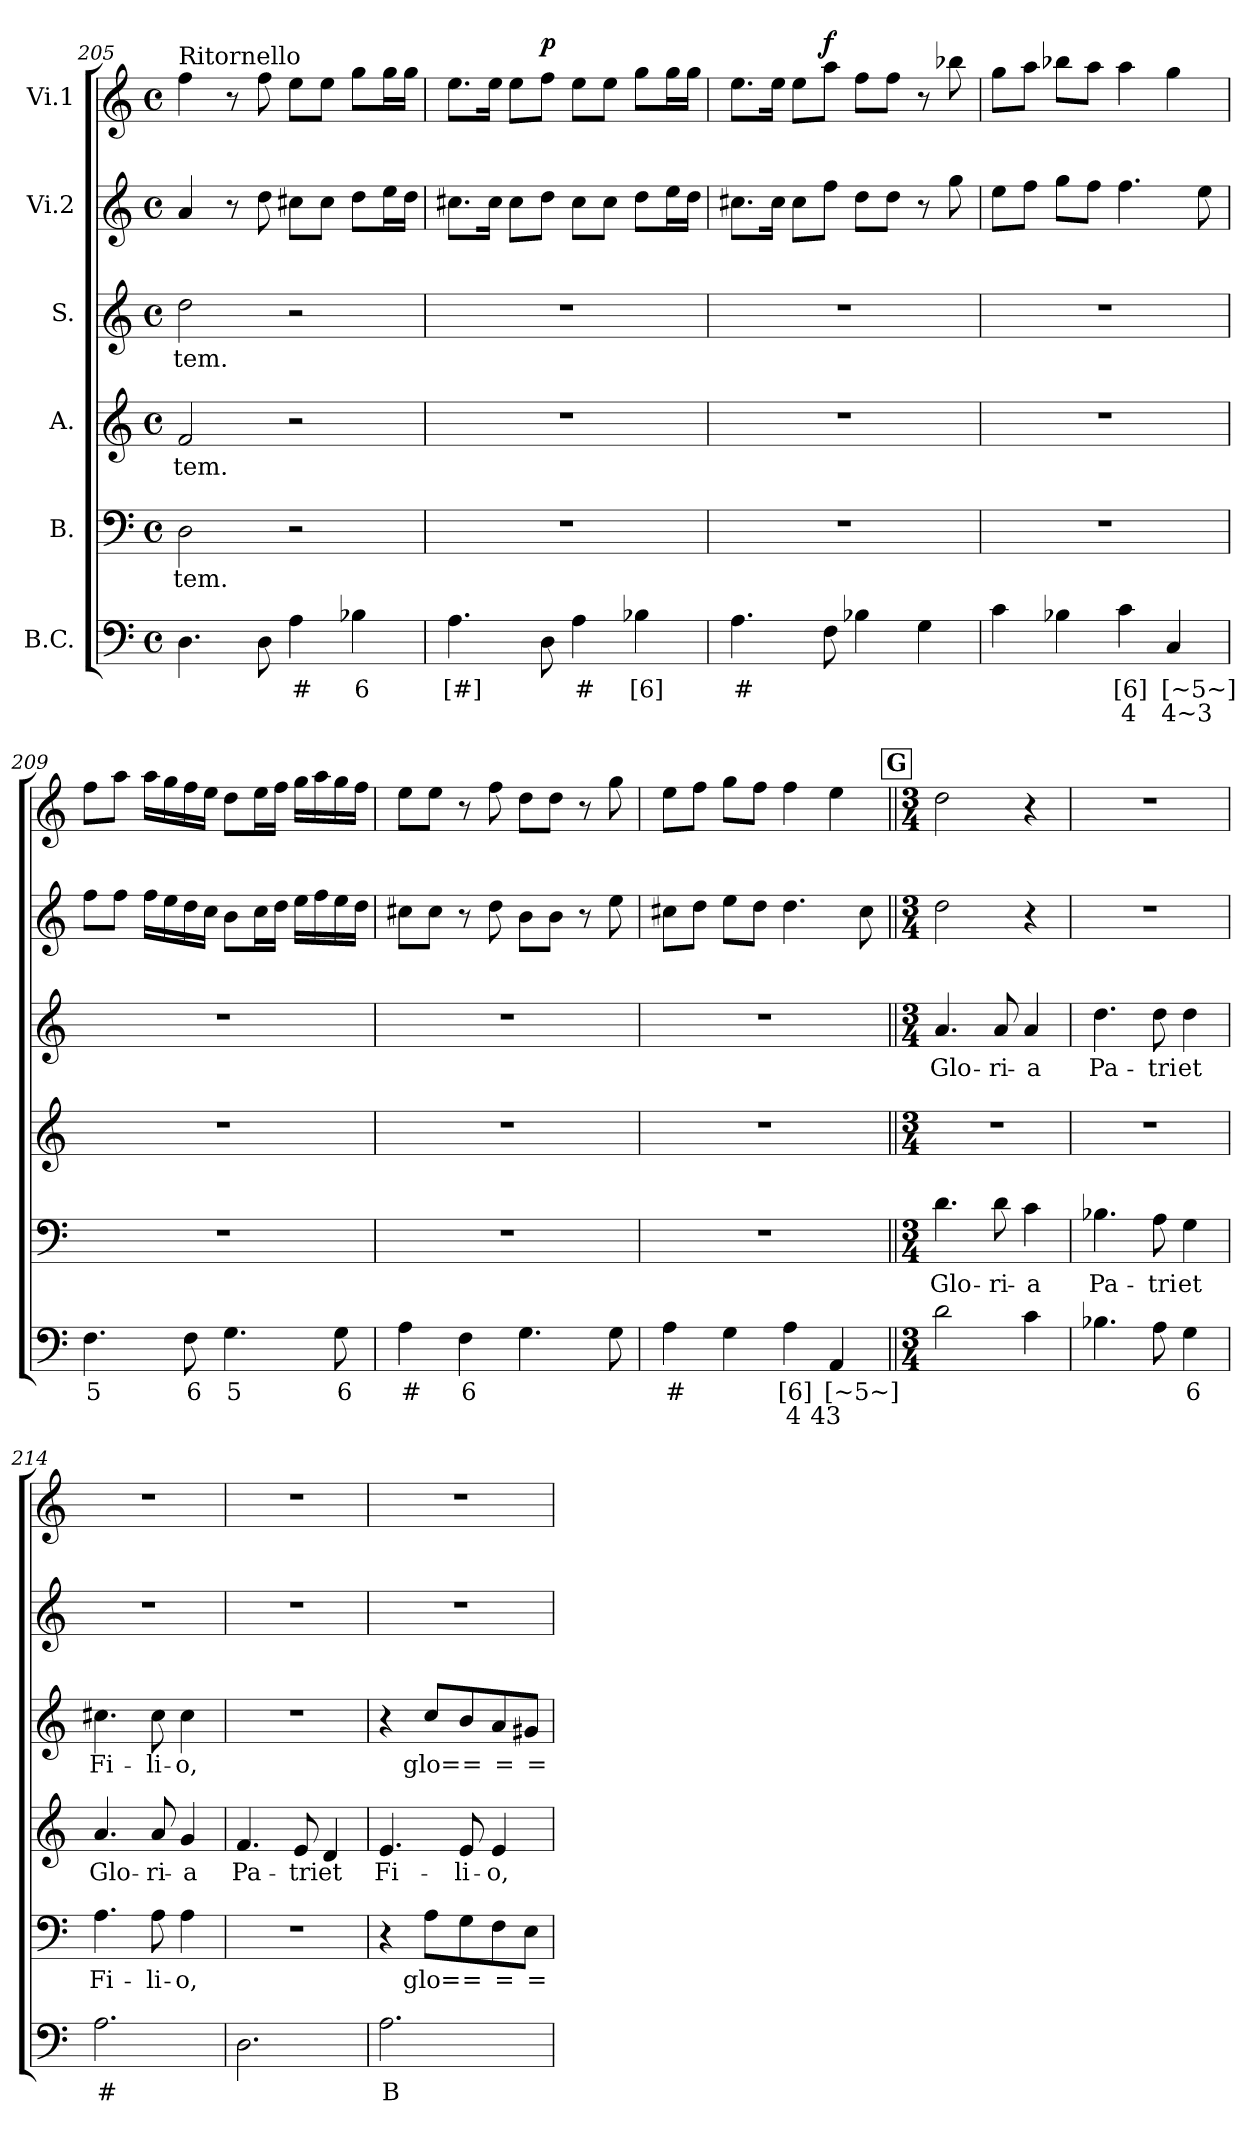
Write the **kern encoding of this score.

**kern	**text	**text	**kern	**text	**kern	**text	**kern	**text	**kern	**kern	**dynam
*part6	*part6	*part6	*part5	*part5	*part4	*part4	*part3	*part3	*part2	*part1	*part1
*staff6	*staff6	*staff6	*staff5	*staff5	*staff4	*staff4	*staff3	*staff3	*staff2	*staff1	*staff1
*I"B.C.	*	*	*I"B.	*	*I"A.	*	*I"S.	*	*I"Vi.2	*I"Vi.1	*
*clefF4	*	*	*clefF4	*	*clefG2	*	*clefG2	*	*clefG2	*clefG2	*
*k[]	*	*	*k[]	*	*k[]	*	*k[]	*	*k[]	*k[]	*
*C:	*	*	*C:	*	*C:	*	*C:	*	*C:	*C:	*
*M4/4	*	*	*M4/4	*	*M4/4	*	*M4/4	*	*M4/4	*M4/4	*
*met(c)	*	*	*met(c)	*	*met(c)	*	*met(c)	*	*met(c)	*met(c)	*
=205	=205	=205	=205	=205	=205	=205	=205	=205	=205	=205	=205
!	!	!	!	!	!	!	!	!	!	!LO:TX:a:t=Ritornello	!
!	!	!	!	!LO:LY:b	!	!LO:LY:b	!	!LO:LY:b	!	!	!
4.D\	.	.	2D\	-tem.	2f/	-tem.	2dd\	-tem.	4a/	4ff\	.
.	.	.	.	.	.	.	.	.	8r	8r	.
8D\	.	.	.	.	.	.	.	.	8dd\	8ff\	.
!	!LO:LY:b	!	!	!	!	!	!	!	!	!	!
4A\	#	.	2r	.	2r	.	2r	.	8cc#X\L	8ee\L	.
.	.	.	.	.	.	.	.	.	8cc#\J	8ee\J	.
!	!LO:LY:b	!	!	!	!	!	!	!	!	!	!
4B-X\	6	.	.	.	.	.	.	.	8dd\L	8gg\L	.
.	.	.	.	.	.	.	.	.	16ee\L	16gg\L	.
.	.	.	.	.	.	.	.	.	16dd\JJ	16gg\JJ	.
!!LO:LB:g=z
=206	=206	=206	=206	=206	=206	=206	=206	=206	=206	=206	=206
!	!LO:LY:b	!	!	!	!	!	!	!	!	!	!
4.A\	[#]	.	1r	.	1r	.	1r	.	8.cc#X\L	8.ee\L	.
.	.	.	.	.	.	.	.	.	16cc#\Jk	16ee\Jk	.
.	.	.	.	.	.	.	.	.	8cc#\L	8ee\L	.
!	!	!	!	!	!	!	!	!	!	!	!LO:DY:a
8D\	.	.	.	.	.	.	.	.	8dd\J	8ff\J	p
!	!LO:LY:b	!	!	!	!	!	!	!	!	!	!
4A\	#	.	.	.	.	.	.	.	8cc#\L	8ee\L	.
.	.	.	.	.	.	.	.	.	8cc#\J	8ee\J	.
!	!LO:LY:b	!	!	!	!	!	!	!	!	!	!
4B-X\	[6]	.	.	.	.	.	.	.	8dd\L	8gg\L	.
.	.	.	.	.	.	.	.	.	16ee\L	16gg\L	.
.	.	.	.	.	.	.	.	.	16dd\JJ	16gg\JJ	.
=207	=207	=207	=207	=207	=207	=207	=207	=207	=207	=207	=207
!	!LO:LY:b	!	!	!	!	!	!	!	!	!	!
4.A\	#	.	1r	.	1r	.	1r	.	8.cc#X\L	8.ee\L	.
.	.	.	.	.	.	.	.	.	16cc#\Jk	16ee\Jk	.
.	.	.	.	.	.	.	.	.	8cc#\L	8ee\L	.
!	!	!	!	!	!	!	!	!	!	!	!LO:DY:a
8F\	.	.	.	.	.	.	.	.	8ff\J	8aa\J	f
4B-X\	.	.	.	.	.	.	.	.	8dd\L	8ff\L	.
.	.	.	.	.	.	.	.	.	8dd\J	8ff\J	.
4G\	.	.	.	.	.	.	.	.	8r	8r	.
.	.	.	.	.	.	.	.	.	8gg\	8bb-X\	.
=208	=208	=208	=208	=208	=208	=208	=208	=208	=208	=208	=208
4c\	.	.	1r	.	1r	.	1r	.	8ee\L	8gg\L	.
.	.	.	.	.	.	.	.	.	8ff\J	8aa\J	.
4B-X\	.	.	.	.	.	.	.	.	8gg\L	8bb-X\L	.
.	.	.	.	.	.	.	.	.	8ff\J	8aa\J	.
!	!LO:LY:b	!LO:LY:b	!	!	!	!	!	!	!	!	!
4c\	[6]	4	.	.	.	.	.	.	4.ff\	4aa\	.
!	!LO:LY:b	!LO:LY:b	!	!	!	!	!	!	!	!	!
4C/	[~5~]	4~3	.	.	.	.	.	.	.	4gg\	.
.	.	.	.	.	.	.	.	.	8ee\	.	.
=209	=209	=209	=209	=209	=209	=209	=209	=209	=209	=209	=209
!	!LO:LY:b	!	!	!	!	!	!	!	!	!	!
4.F\	5	.	1r	.	1r	.	1r	.	8ff\L	8ff\L	.
.	.	.	.	.	.	.	.	.	8ff\J	8aa\J	.
.	.	.	.	.	.	.	.	.	16ff\LL	16aa\LL	.
.	.	.	.	.	.	.	.	.	16ee\	16gg\	.
!	!LO:LY:b	!	!	!	!	!	!	!	!	!	!
8F\	6	.	.	.	.	.	.	.	16dd\	16ff\	.
.	.	.	.	.	.	.	.	.	16cc\JJ	16ee\JJ	.
!	!LO:LY:b	!	!	!	!	!	!	!	!	!	!
4.G\	5	.	.	.	.	.	.	.	8b\L	8dd\L	.
.	.	.	.	.	.	.	.	.	16cc\L	16ee\L	.
.	.	.	.	.	.	.	.	.	16dd\JJ	16ff\JJ	.
.	.	.	.	.	.	.	.	.	16ee\LL	16gg\LL	.
.	.	.	.	.	.	.	.	.	16ff\	16aa\	.
!	!LO:LY:b	!	!	!	!	!	!	!	!	!	!
8G\	6	.	.	.	.	.	.	.	16ee\	16gg\	.
.	.	.	.	.	.	.	.	.	16dd\JJ	16ff\JJ	.
=210	=210	=210	=210	=210	=210	=210	=210	=210	=210	=210	=210
!	!LO:LY:b	!	!	!	!	!	!	!	!	!	!
4A\	#	.	1r	.	1r	.	1r	.	8cc#X\L	8ee\L	.
.	.	.	.	.	.	.	.	.	8cc#\J	8ee\J	.
!	!LO:LY:b	!	!	!	!	!	!	!	!	!	!
4F\	6	.	.	.	.	.	.	.	8r	8r	.
.	.	.	.	.	.	.	.	.	8dd\	8ff\	.
4.G\	.	.	.	.	.	.	.	.	8b\L	8dd\L	.
.	.	.	.	.	.	.	.	.	8b\J	8dd\J	.
.	.	.	.	.	.	.	.	.	8r	8r	.
8G\	.	.	.	.	.	.	.	.	8ee\	8gg\	.
=211	=211	=211	=211	=211	=211	=211	=211	=211	=211	=211	=211
!	!LO:LY:b	!	!	!	!	!	!	!	!	!	!
4A\	#	.	1r	.	1r	.	1r	.	8cc#X\L	8ee\L	.
.	.	.	.	.	.	.	.	.	8dd\J	8ff\J	.
4G\	.	.	.	.	.	.	.	.	8ee\L	8gg\L	.
.	.	.	.	.	.	.	.	.	8dd\J	8ff\J	.
!	!LO:LY:b	!LO:LY:b	!	!	!	!	!	!	!	!	!
4A\	[6]	4	.	.	.	.	.	.	4.dd\	4ff\	.
!	!LO:LY:b	!LO:LY:b	!	!	!	!	!	!	!	!	!
4AA/	[~5~]	43	.	.	.	.	.	.	.	4ee\	.
.	.	.	.	.	.	.	.	.	8cc#\	.	.
!!LO:PB:g=z
!!LO:REH:place=s1:a:B:fs=17:t=G
=212||	=212||	=212||	=212||	=212||	=212||	=212||	=212||	=212||	=212||	=212||	=212||
*M3/4	*	*	*M3/4	*	*M3/4	*	*M3/4	*	*M3/4	*M3/4	*
!	!	!	!	!LO:LY:b	!	!	!	!LO:LY:b	!	!	!
2d\	.	.	4.d\	Glo-	2.r	.	4.a/	Glo-	2dd\	2dd\	.
!	!	!	!	!LO:LY:b	!	!	!	!LO:LY:b	!	!	!
.	.	.	8d\	-ri-	.	.	8a/	-ri-	.	.	.
!	!	!	!	!LO:LY:b	!	!	!	!LO:LY:b	!	!	!
4c\	.	.	4c\	-a	.	.	4a/	-a	4r	4r	.
=213	=213	=213	=213	=213	=213	=213	=213	=213	=213	=213	=213
!	!	!	!	!LO:LY:b	!	!	!	!LO:LY:b	!	!	!
4.B-X\	.	.	4.B-X\	Pa-	2.r	.	4.dd\	Pa-	2.r	2.r	.
!	!	!	!	!LO:LY:b	!	!	!	!LO:LY:b	!	!	!
8A\	.	.	8A\	-tri	.	.	8dd\	-tri	.	.	.
!	!LO:LY:b	!	!	!LO:LY:b	!	!	!	!LO:LY:b	!	!	!
4G\	6	.	4G\	et	.	.	4dd\	et	.	.	.
=214	=214	=214	=214	=214	=214	=214	=214	=214	=214	=214	=214
!	!LO:LY:b	!	!	!LO:LY:b	!	!LO:LY:b	!	!LO:LY:b	!	!	!
2.A\	#	.	4.A\	Fi-	4.a/	Glo-	4.cc#X\	Fi-	2.r	2.r	.
!	!	!	!	!LO:LY:b	!	!LO:LY:b	!	!LO:LY:b	!	!	!
.	.	.	8A\	-li-	8a/	-ri-	8cc#\	-li-	.	.	.
!	!	!	!	!LO:LY:b	!	!LO:LY:b	!	!LO:LY:b	!	!	!
.	.	.	4A\	-o,	4g/	-a	4cc#\	-o,	.	.	.
=215	=215	=215	=215	=215	=215	=215	=215	=215	=215	=215	=215
!	!	!	!	!	!	!LO:LY:b	!	!	!	!	!
2.D\	.	.	2.r	.	4.f/	Pa-	2.r	.	2.r	2.r	.
!	!	!	!	!	!	!LO:LY:b	!	!	!	!	!
.	.	.	.	.	8e/	-tri	.	.	.	.	.
!	!	!	!	!	!	!LO:LY:b	!	!	!	!	!
.	.	.	.	.	4d/	et	.	.	.	.	.
=216	=216	=216	=216	=216	=216	=216	=216	=216	=216	=216	=216
!	!LO:LY:b	!	!	!	!	!LO:LY:b	!	!	!	!	!
2.A\	B	.	4r	.	4.e/	Fi-	4r	.	2.r	2.r	.
!	!	!	!	!LO:LY:b	!	!	!	!LO:LY:b	!	!	!
.	.	.	8A\L	glo=	.	.	8cc/L	glo=	.	.	.
!	!	!	!	!LO:LY:b	!	!LO:LY:b	!	!LO:LY:b	!	!	!
.	.	.	8G\	=	8e/	-li-	8b/	=	.	.	.
!	!	!	!	!LO:LY:b	!	!LO:LY:b	!	!LO:LY:b	!	!	!
.	.	.	8F\	=	4e/	-o,	8a/	=	.	.	.
!	!	!	!	!LO:LY:b	!	!	!	!LO:LY:b	!	!	!
.	.	.	8E\J	=	.	.	8g#X/J	=	.	.	.
=	=	=	=	=	=	=	=	=	=	=	=
*-	*-	*-	*-	*-	*-	*-	*-	*-	*-	*-	*-
